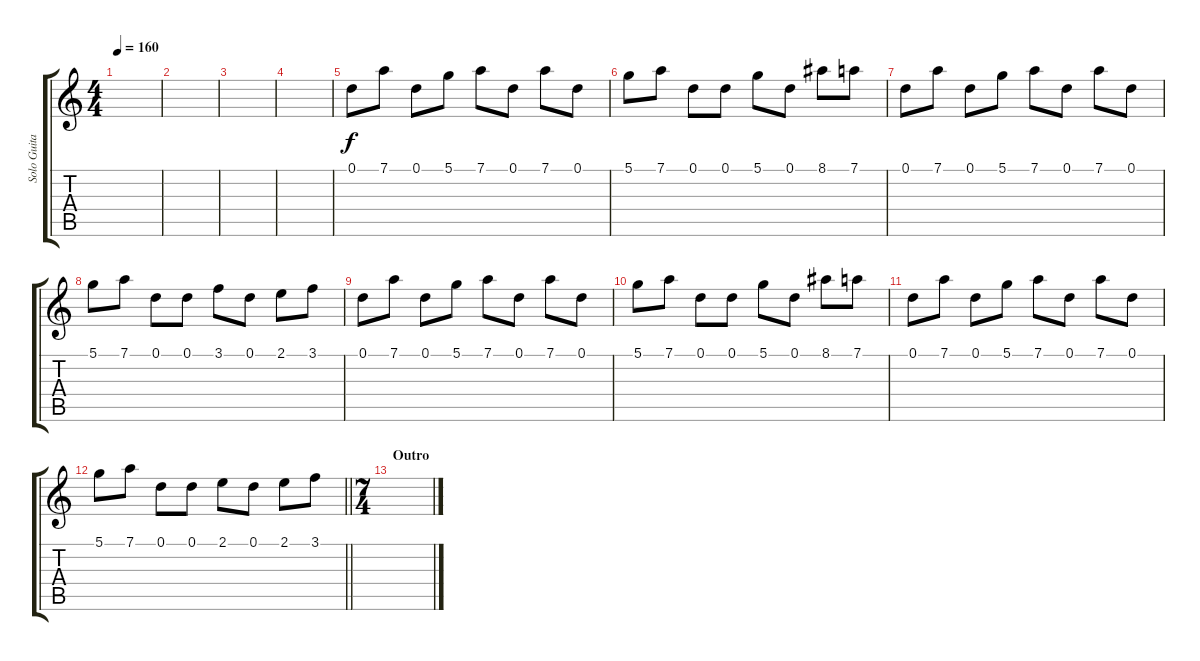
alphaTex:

\track ("Solo Guitar" "Solo Guita") {instrument distortionguitar}
\staff {score tabs}
\tuning (D4 A3 F3 C3 G2 D2) {hide}
\ts (4 4)
\tempo 160
\clef g2
\ks c
|
|
|
|
0.1.8 7.1.8 0.1.8 5.1.8 7.1.8 0.1.8 7.1.8 0.1.8 |
5.1.8 7.1.8 0.1.8 0.1.8 5.1.8 0.1.8 8.1.8 7.1.8 |
0.1.8 7.1.8 0.1.8 5.1.8 7.1.8 0.1.8 7.1.8 0.1.8 |
5.1.8 7.1.8 0.1.8 0.1.8 3.1.8 0.1.8 2.1.8 3.1.8 |
0.1.8 7.1.8 0.1.8 5.1.8 7.1.8 0.1.8 7.1.8 0.1.8 |
5.1.8 7.1.8 0.1.8 0.1.8 5.1.8 0.1.8 8.1.8 7.1.8 |
0.1.8 7.1.8 0.1.8 5.1.8 7.1.8 0.1.8 7.1.8 0.1.8 |
\barLineRight lightlight
5.1.8 7.1.8 0.1.8 0.1.8 2.1.8 0.1.8 2.1.8 3.1.8 |
\ts (7 4)
\section ("" "Outro")
